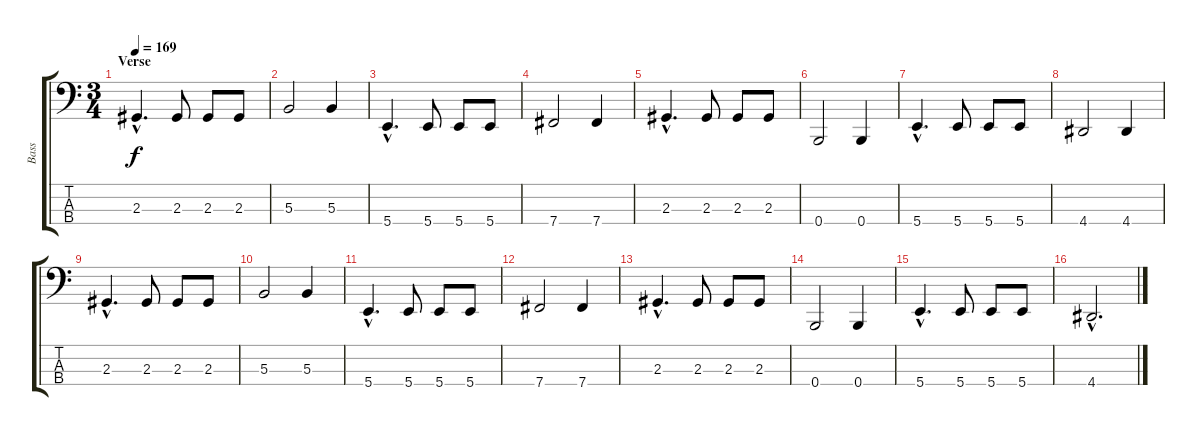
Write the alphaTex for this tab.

\track ("Bass" "Bass") {instrument electricbassfinger}
\staff {score tabs}
\tuning (E2 B1 Gb1 B0) {hide}
\ts (3 4)
\section ("" "Verse")
\tempo 169
\clef f4
\ks c
2.3{hac}.4{d dy f} 2.3.8 2.3.8 2.3.8 |
5.3.2 5.3.4 |
5.4{hac}.4{d} 5.4.8 5.4.8 5.4.8 |
7.4.2 7.4.4 |
2.3{hac}.4{d} 2.3.8 2.3.8 2.3.8 |
0.4.2 0.4.4 |
5.4{hac}.4{d} 5.4.8 5.4.8 5.4.8 |
4.4.2 4.4.4 |
2.3{hac}.4{d} 2.3.8 2.3.8 2.3.8 |
5.3.2 5.3.4 |
5.4{hac}.4{d} 5.4.8 5.4.8 5.4.8 |
7.4.2 7.4.4 |
2.3{hac}.4{d} 2.3.8 2.3.8 2.3.8 |
0.4.2 0.4.4 |
5.4{hac}.4{d} 5.4.8 5.4.8 5.4.8 |
4.4{hac}.2{d}
